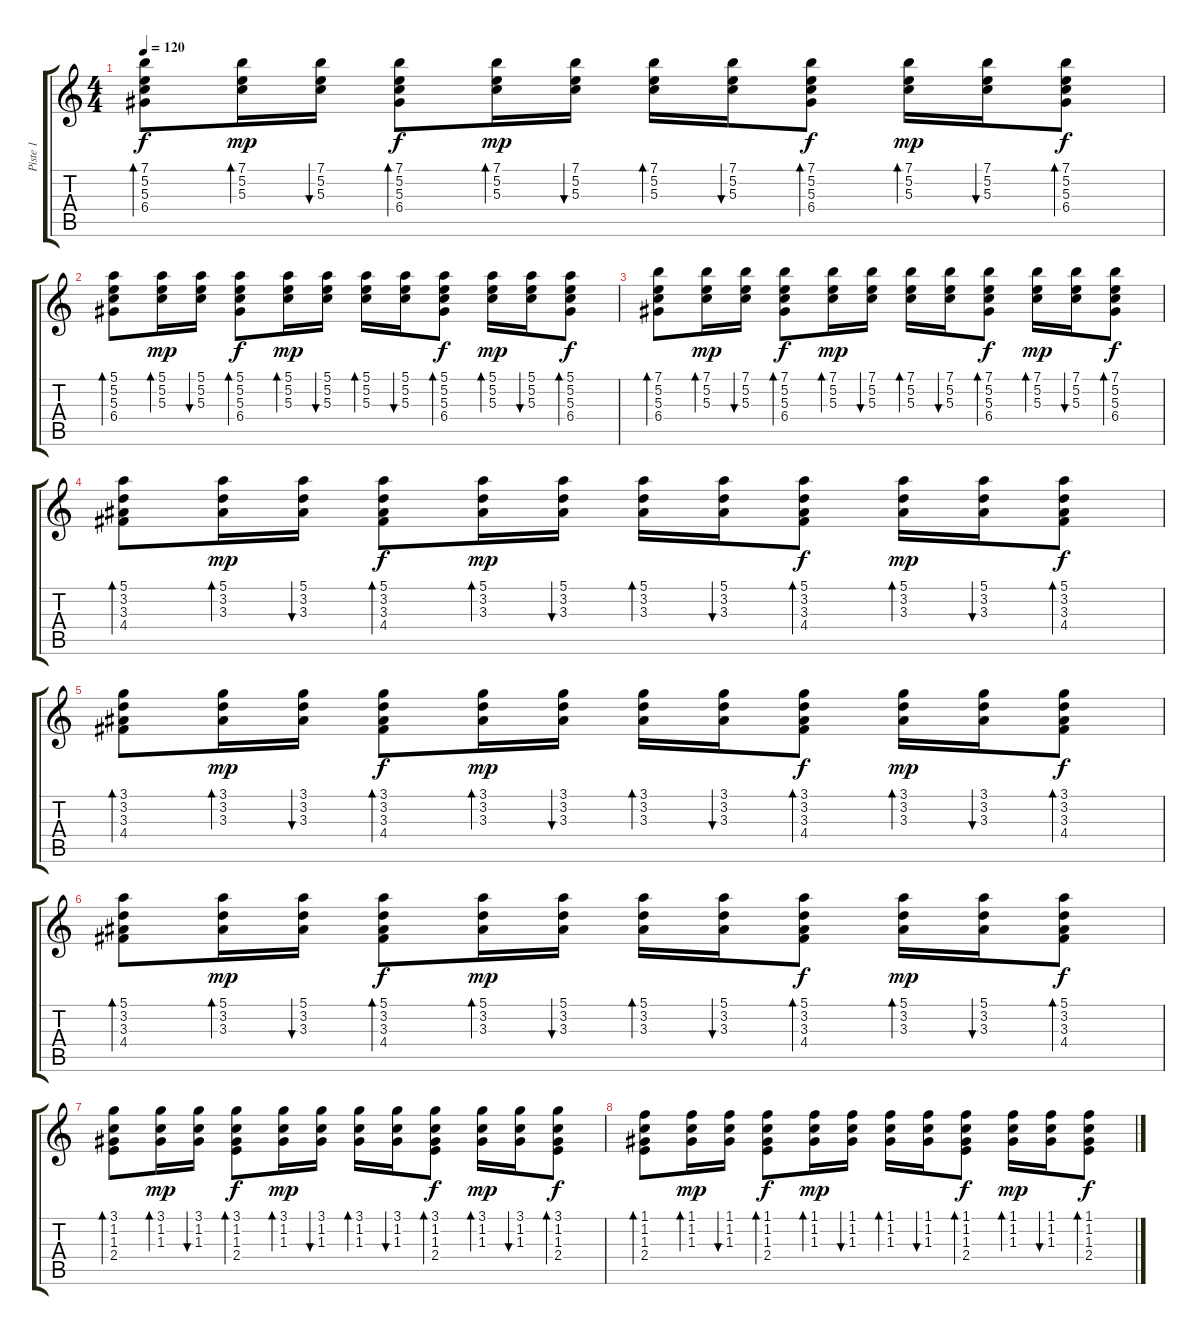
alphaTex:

\track ("Piste 1" "Piste 1") {instrument electricguitarjazz}
\staff {score tabs}
\tuning (E4 B3 G3 D3 A2 E2) {hide}
\ts (4 4)
\tempo 120
\clef g2
\ks c
(7.1 5.2 5.3 6.4).8{bd 60 dy f instrument breathnoise} (7.1 5.2 5.3).16{bd 60 dy mp} (7.1 5.2 5.3).16{bu 60} (7.1 5.2 5.3 6.4).8{bd 60 dy f} (7.1 5.2 5.3).16{bd 60 dy mp} (7.1 5.2 5.3).16{bu 60} (7.1 5.2 5.3).16{bd 60} (7.1 5.2 5.3).16{bu 60} (7.1 5.2 5.3 6.4).8{bd 60 dy f} (7.1 5.2 5.3).16{bd 60 dy mp} (7.1 5.2 5.3).16{bu 60} (7.1 5.2 5.3 6.4).8{bd 60 dy f} |
(5.1 5.2 5.3 6.4).8{bd 60} (5.1 5.2 5.3).16{bd 60 dy mp} (5.1 5.2 5.3).16{bu 60} (5.1 5.2 5.3 6.4).8{bd 60 dy f} (5.1 5.2 5.3).16{bd 60 dy mp} (5.1 5.2 5.3).16{bu 60} (5.1 5.2 5.3).16{bd 60} (5.1 5.2 5.3).16{bu 60} (5.1 5.2 5.3 6.4).8{bd 60 dy f} (5.1 5.2 5.3).16{bd 60 dy mp} (5.1 5.2 5.3).16{bu 60} (5.1 5.2 5.3 6.4).8{bd 60 dy f} |
(7.1 5.2 5.3 6.4).8{bd 60} (7.1 5.2 5.3).16{bd 60 dy mp} (7.1 5.2 5.3).16{bu 60} (7.1 5.2 5.3 6.4).8{bd 60 dy f} (7.1 5.2 5.3).16{bd 60 dy mp} (7.1 5.2 5.3).16{bu 60} (7.1 5.2 5.3).16{bd 60} (7.1 5.2 5.3).16{bu 60} (7.1 5.2 5.3 6.4).8{bd 60 dy f} (7.1 5.2 5.3).16{bd 60 dy mp} (7.1 5.2 5.3).16{bu 60} (7.1 5.2 5.3 6.4).8{bd 60 dy f} |
(5.1 3.2 3.3 4.4).8{bd 60} (5.1 3.2 3.3).16{bd 60 dy mp} (5.1 3.2 3.3).16{bu 60} (5.1 3.2 3.3 4.4).8{bd 60 dy f} (5.1 3.2 3.3).16{bd 60 dy mp} (5.1 3.2 3.3).16{bu 60} (5.1 3.2 3.3).16{bd 60} (5.1 3.2 3.3).16{bu 60} (5.1 3.2 3.3 4.4).8{bd 60 dy f} (5.1 3.2 3.3).16{bd 60 dy mp} (5.1 3.2 3.3).16{bu 60} (5.1 3.2 3.3 4.4).8{bd 60 dy f} |
(3.1 3.2 3.3 4.4).8{bd 60} (3.1 3.2 3.3).16{bd 60 dy mp} (3.1 3.2 3.3).16{bu 60} (3.1 3.2 3.3 4.4).8{bd 60 dy f} (3.1 3.2 3.3).16{bd 60 dy mp} (3.1 3.2 3.3).16{bu 60} (3.1 3.2 3.3).16{bd 60} (3.1 3.2 3.3).16{bu 60} (3.1 3.2 3.3 4.4).8{bd 60 dy f} (3.1 3.2 3.3).16{bd 60 dy mp} (3.1 3.2 3.3).16{bu 60} (3.1 3.2 3.3 4.4).8{bd 60 dy f} |
(5.1 3.2 3.3 4.4).8{bd 60} (5.1 3.2 3.3).16{bd 60 dy mp} (5.1 3.2 3.3).16{bu 60} (5.1 3.2 3.3 4.4).8{bd 60 dy f} (5.1 3.2 3.3).16{bd 60 dy mp} (5.1 3.2 3.3).16{bu 60} (5.1 3.2 3.3).16{bd 60} (5.1 3.2 3.3).16{bu 60} (5.1 3.2 3.3 4.4).8{bd 60 dy f} (5.1 3.2 3.3).16{bd 60 dy mp} (5.1 3.2 3.3).16{bu 60} (5.1 3.2 3.3 4.4).8{bd 60 dy f} |
(3.1 1.2 1.3 2.4).8{bd 60} (3.1 1.2 1.3).16{bd 60 dy mp} (3.1 1.2 1.3).16{bu 60} (3.1 1.2 1.3 2.4).8{bd 60 dy f} (3.1 1.2 1.3).16{bd 60 dy mp} (3.1 1.2 1.3).16{bu 60} (3.1 1.2 1.3).16{bd 60} (3.1 1.2 1.3).16{bu 60} (3.1 1.2 1.3 2.4).8{bd 60 dy f} (3.1 1.2 1.3).16{bd 60 dy mp} (3.1 1.2 1.3).16{bu 60} (3.1 1.2 1.3 2.4).8{bd 60 dy f} |
(1.1 1.2 1.3 2.4).8{bd 60} (1.1 1.2 1.3).16{bd 60 dy mp} (1.1 1.2 1.3).16{bu 60} (1.1 1.2 1.3 2.4).8{bd 60 dy f} (1.1 1.2 1.3).16{bd 60 dy mp} (1.1 1.2 1.3).16{bu 60} (1.1 1.2 1.3).16{bd 60} (1.1 1.2 1.3).16{bu 60} (1.1 1.2 1.3 2.4).8{bd 60 dy f} (1.1 1.2 1.3).16{bd 60 dy mp} (1.1 1.2 1.3).16{bu 60} (1.1 1.2 1.3 2.4).8{bd 60 dy f}
